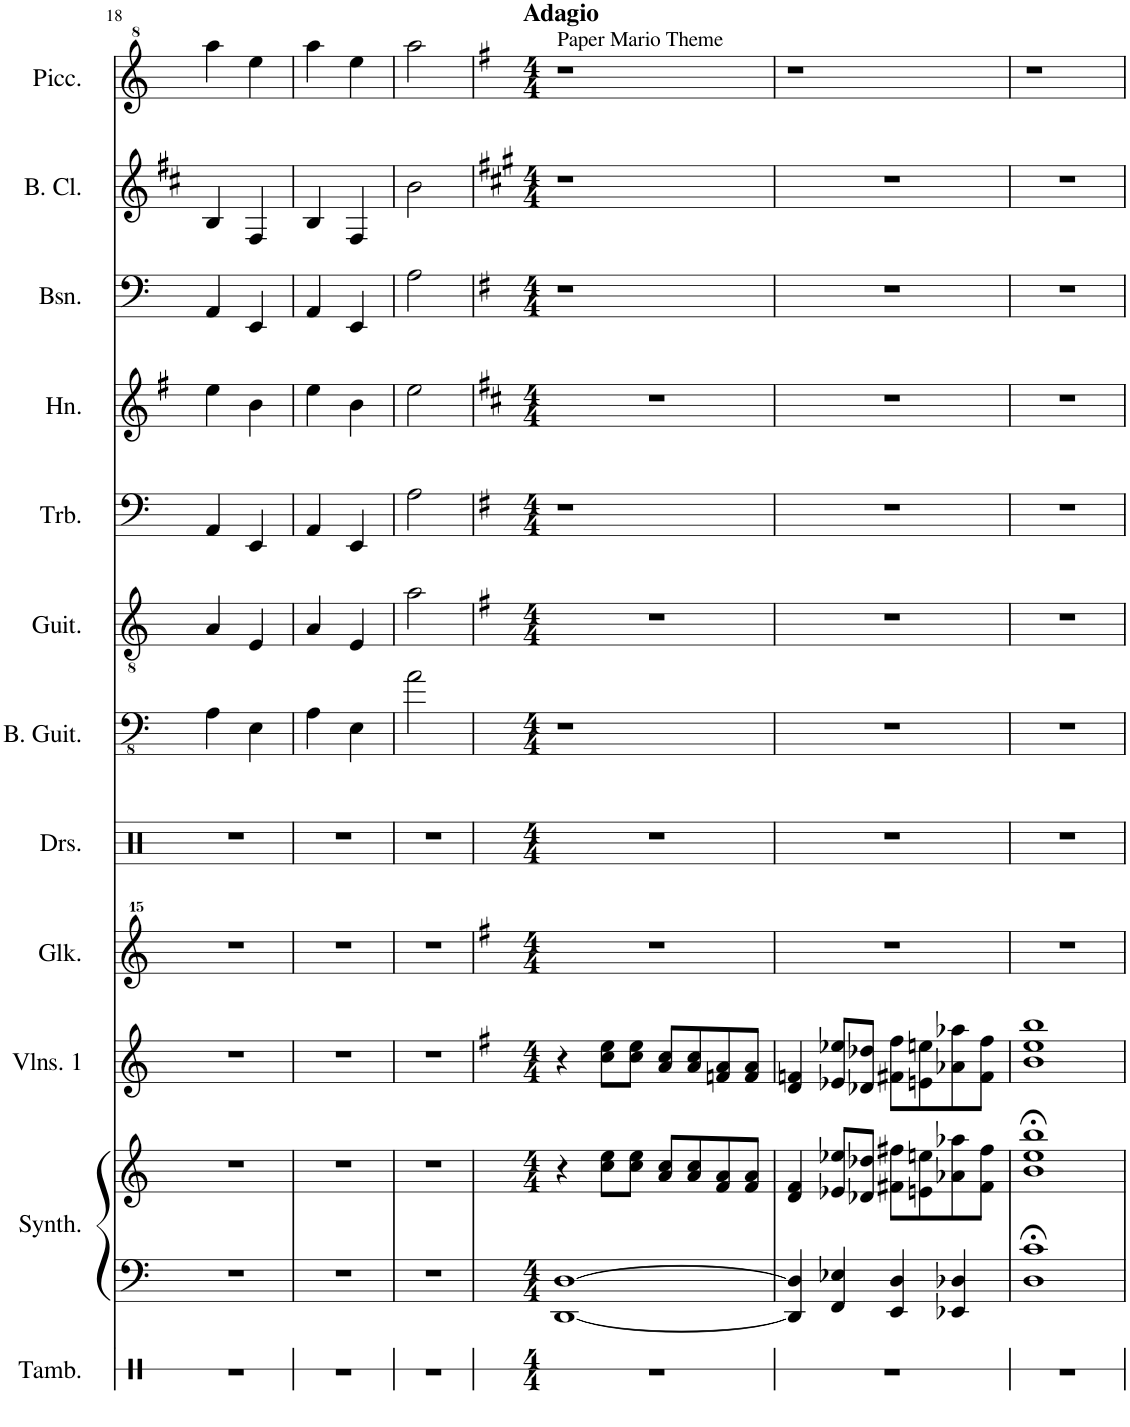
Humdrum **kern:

**kern	**kern	**kern	**kern	**kern	**kern	**kern	**kern	**kern	**kern	**kern	**kern	**kern
*part12	*part11	*part11	*part10	*part9	*part8	*part7	*part6	*part5	*part4	*part3	*part2	*part1
*staff13	*staff12	*staff11	*staff10	*staff9	*staff8	*staff7	*staff6	*staff5	*staff4	*staff3	*staff2	*staff1
*I"Tambourine	*I"Keyboard Synthesizer	*	*I"Violins 1	*I"Glockenspiel	*I"Drumset	*I"Bass Guitar	*I"Guitar	*I"Trombone	*I"Horn	*I"Bassoon	*I"Bass Clarinet	*I"Piccolo
*I'Tamb.	*I'Synth.	*	*I'Vlns. 1	*I'Glk.	*I'Drs.	*I'B. Guit.	*I'Guit.	*I'Trb.	*I'Hn.	*I'Bsn.	*I'B. Cl.	*I'Picc.
!!LO:PB:g=z
*clefX	*clefF4	*clefG2	*clefG2	*clefG^^2	*clefX	*clefFv4	*clefGv2	*clefF4	*clefG2	*clefF4	*clefG2	*clefG^2
*	*	*	*	*	*	*	*	*	*Trd4c7	*	*Trd8c14	*Trd-7c-12
*k[]	*k[]	*k[]	*k[]	*k[]	*k[]	*k[]	*k[]	*k[]	*k[f#]	*k[]	*k[f#c#]	*k[]
*M2/4	*M2/4	*M2/4	*M2/4	*M2/4	*M2/4	*M2/4	*M2/4	*M2/4	*M2/4	*M2/4	*M2/4	*M2/4
=18	=18	=18	=18	=18	=18	=18	=18	=18	=18	=18	=18	=18
2r	2r	2r	2r	2r	2r	4AA\	4A/	4AA/	4ee\	4AA/	4B/	4aaa\
.	.	.	.	.	.	4EE\	4E/	4EE/	4b\	4EE/	4F#/	4eee\
=19	=19	=19	=19	=19	=19	=19	=19	=19	=19	=19	=19	=19
2r	2r	2r	2r	2r	2r	4AA\	4A/	4AA/	4ee\	4AA/	4B/	4aaa\
.	.	.	.	.	.	4EE\	4E/	4EE/	4b\	4EE/	4F#/	4eee\
=20	=20	=20	=20	=20	=20	=20	=20	=20	=20	=20	=20	=20
2r	2r	2r	2r	2r	2r	2A\	2a\	2A\	2ee\	2A\	2b\	2aaa\
=21	=21	=21	=21	=21	=21	=21	=21	=21	=21	=21	=21	=21
*	*	*	*k[f#]	*k[f#]	*	*	*k[f#]	*k[f#]	*k[f#c#]	*k[f#]	*k[f#c#g#]	*k[f#]
*M4/4	*M4/4	*M4/4	*M4/4	*M4/4	*M4/4	*M4/4	*M4/4	*M4/4	*M4/4	*M4/4	*M4/4	*M4/4
!	!	!	!	!	!	!	!	!	!	!	!	!LO:TX:a:t=Paper Mario Theme
!	!	!	!	!	!	!	!	!	!	!	!	!LO:TX:a:B:t=Adagio
1r	[1DD [1D	4r	4r	1r	1r	1r	1r	1r	1r	1r	1r	1r
.	.	8cc\ 8ee\L	8cc\ 8ee\L	.	.	.	.	.	.	.	.	.
.	.	8cc\ 8ee\J	8cc\ 8ee\J	.	.	.	.	.	.	.	.	.
.	.	8a/ 8cc/L	8a/ 8cc/L	.	.	.	.	.	.	.	.	.
.	.	8a/ 8cc/	8a/ 8cc/	.	.	.	.	.	.	.	.	.
.	.	8f/ 8a/	8fn/ 8a/	.	.	.	.	.	.	.	.	.
.	.	8f/ 8a/J	8f/ 8a/J	.	.	.	.	.	.	.	.	.
=22	=22	=22	=22	=22	=22	=22	=22	=22	=22	=22	=22	=22
1r	4DD/] 4D/]	4d/ 4f/	4d/ 4fn/	1r	1r	1r	1r	1r	1r	1r	1r	1r
.	4FF/ 4E-X/	8e-X/ 8ee-X/L	8e-X/ 8ee-X/L	.	.	.	.	.	.	.	.	.
.	.	8d-X/ 8dd-X/J	8d-X/ 8dd-X/J	.	.	.	.	.	.	.	.	.
.	4EE/ 4D/	8f#X\ 8ff#X\L	8f#X\ 8ff#\L	.	.	.	.	.	.	.	.	.
.	.	8en\ 8een\	8en\ 8een\	.	.	.	.	.	.	.	.	.
.	4EE-X/ 4D-X/	8a-X\ 8aa-X\	8a-X\ 8aa-X\	.	.	.	.	.	.	.	.	.
.	.	8f#\ 8ff#\J	8f#\ 8ff#\J	.	.	.	.	.	.	.	.	.
=23	=23	=23	=23	=23	=23	=23	=23	=23	=23	=23	=23	=23
1r	1D;< 1c;<	1b;< 1ee;< 1bb;<	1b 1ee 1bb	1r	1r	1r	1r	1r	1r	1r	1r	1r
=	=	=	=	=	=	=	=	=	=	=	=	=
*-	*-	*-	*-	*-	*-	*-	*-	*-	*-	*-	*-	*-
